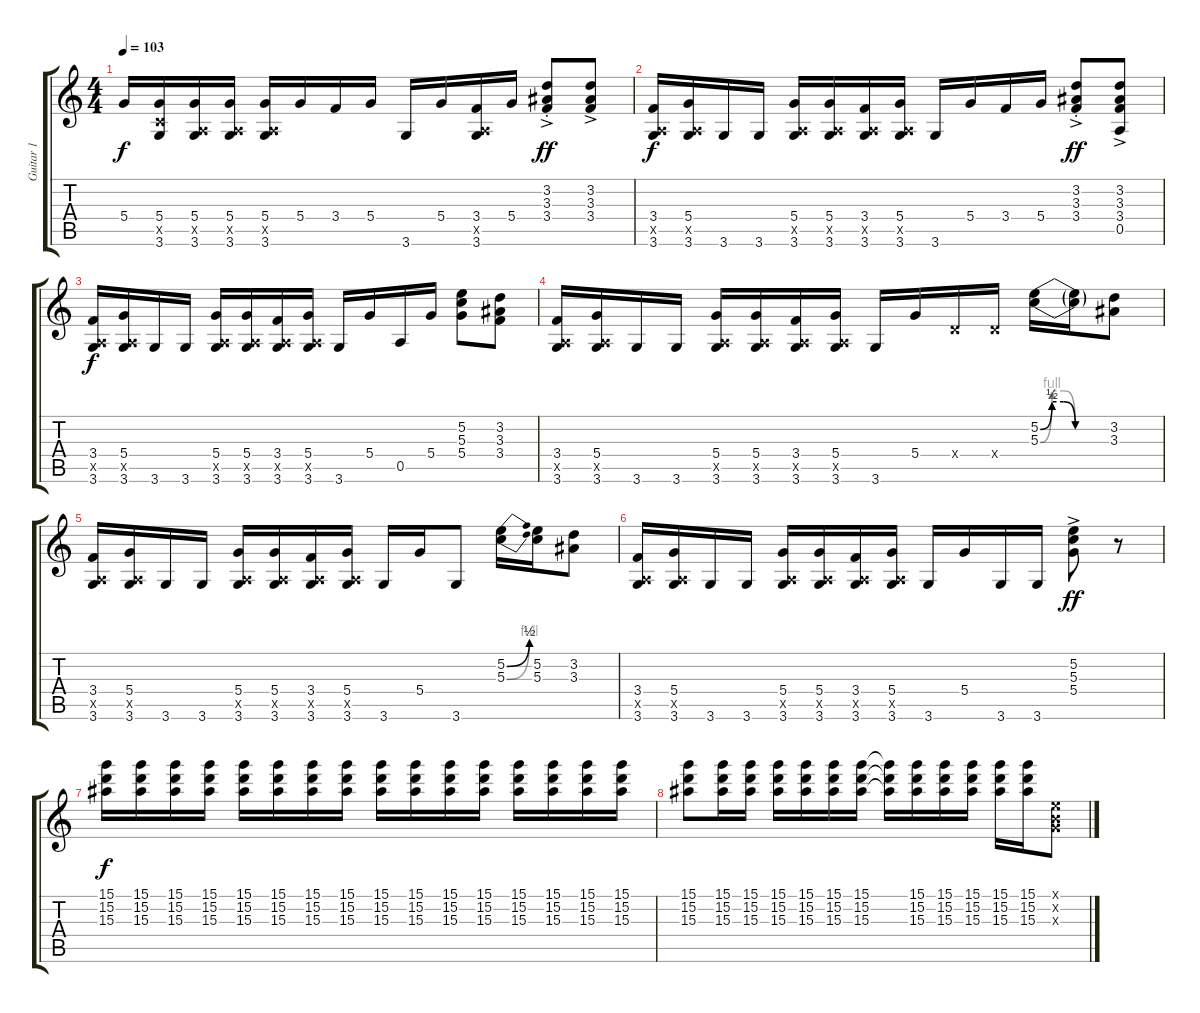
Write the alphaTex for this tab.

\track ("Guitar 1" "Guitar 1") {instrument electricguitarclean}
\staff {score tabs}
\tuning (E4 B3 G3 D3 A2 E2) {hide}
\ts (4 4)
\tempo 103
\clef g2
\ks c
5.4.16{dy f} (5.4 3.5{x} 3.6).16 (5.4 0.5{x} 3.6).16 (5.4 0.5{x} 3.6).16 (5.4 0.5{x} 3.6).16 5.4.16 3.4.16 5.4.16 3.6.16 5.4.16 (3.4 0.5{x} 3.6).16 5.4.16 (3.2{ac st} 3.3 3.4).8{dy ff} (3.2 3.3{ac} 3.4).8 |
(3.4 0.5{x} 3.6).16{dy f} (5.4 0.5{x} 3.6).16 3.6.16 3.6.16 (5.4 0.5{x} 3.6).16 (5.4 0.5{x} 3.6).16 (3.4 0.5{x} 3.6).16 (5.4 0.5{x} 3.6).16 3.6.16 5.4.16 3.4.16 5.4.16 (3.2{ac st} 3.3 3.4).8{dy ff} (3.2 3.3 3.4 0.5{ac}).8 |
(3.4 0.5{x} 3.6).16{dy f} (5.4 0.5{x} 3.6).16 3.6.16 3.6.16 (5.4 0.5{x} 3.6).16 (5.4 0.5{x} 3.6).16 (3.4 0.5{x} 3.6).16 (5.4 0.5{x} 3.6).16 3.6.16 5.4.16 0.5.16 5.4.16 (5.2 5.3 5.4).8 (3.2 3.3 3.4).8 |
(3.4 0.5{x} 3.6).16 (5.4 0.5{x} 3.6).16 3.6.16 3.6.16 (5.4 0.5{x} 3.6).16 (5.4 0.5{x} 3.6).16 (3.4 0.5{x} 3.6).16 (5.4 0.5{x} 3.6).16 3.6.16 5.4.16 0.4{x}.16 0.4{x}.16 (5.2{be (custom 0 0 10 2 20 2 30 0 60 0)} 5.3{be (custom 0 0 10 4 20 4 30 0 60 0)}).16 (5.2{t} 5.3{t}).16 (3.2 3.3).8 |
(3.4 0.5{x} 3.6).16 (5.4 0.5{x} 3.6).16 3.6.16 3.6.16 (5.4 0.5{x} 3.6).16 (5.4 0.5{x} 3.6).16 (3.4 0.5{x} 3.6).16 (5.4 0.5{x} 3.6).16 3.6.16 5.4.16 3.6.8 (5.2{be (bend 0 0 60 2)} 5.3{be (bend 0 0 60 4)}).16 (5.2 5.3).16 (3.2 3.3).8 |
(3.4 0.5{x} 3.6).16 (5.4 0.5{x} 3.6).16 3.6.16 3.6.16 (5.4 0.5{x} 3.6).16 (5.4 0.5{x} 3.6).16 (3.4 0.5{x} 3.6).16 (5.4 0.5{x} 3.6).16 3.6.16 5.4.16 3.6.16 3.6.16 (5.2{ac} 5.3 5.4).8{dy ff} r.8 |
(15.1 15.2 15.3).16{dy f} (15.1 15.2 15.3).16 (15.1 15.2 15.3).16 (15.1 15.2 15.3).16 (15.1 15.2 15.3).16 (15.1 15.2 15.3).16 (15.1 15.2 15.3).16 (15.1 15.2 15.3).16 (15.1 15.2 15.3).16 (15.1 15.2 15.3).16 (15.1 15.2 15.3).16 (15.1 15.2 15.3).16 (15.1 15.2 15.3).16 (15.1 15.2 15.3).16 (15.1 15.2 15.3).16 (15.1 15.2 15.3).16 |
(15.1 15.2 15.3).8 (15.1 15.2 15.3).16 (15.1 15.2 15.3).16 (15.1 15.2 15.3).16 (15.1 15.2 15.3).16 (15.1 15.2 15.3).16 (15.1 15.2 15.3).16 (15.1{t} 15.2{t} 15.3{t}).16 (15.1 15.2 15.3).16 (15.1 15.2 15.3).16 (15.1 15.2 15.3).16 (15.1 15.2 15.3).16 (15.1 15.2 15.3).16 (0.1{x} 0.2{x} 0.3{x}).8
